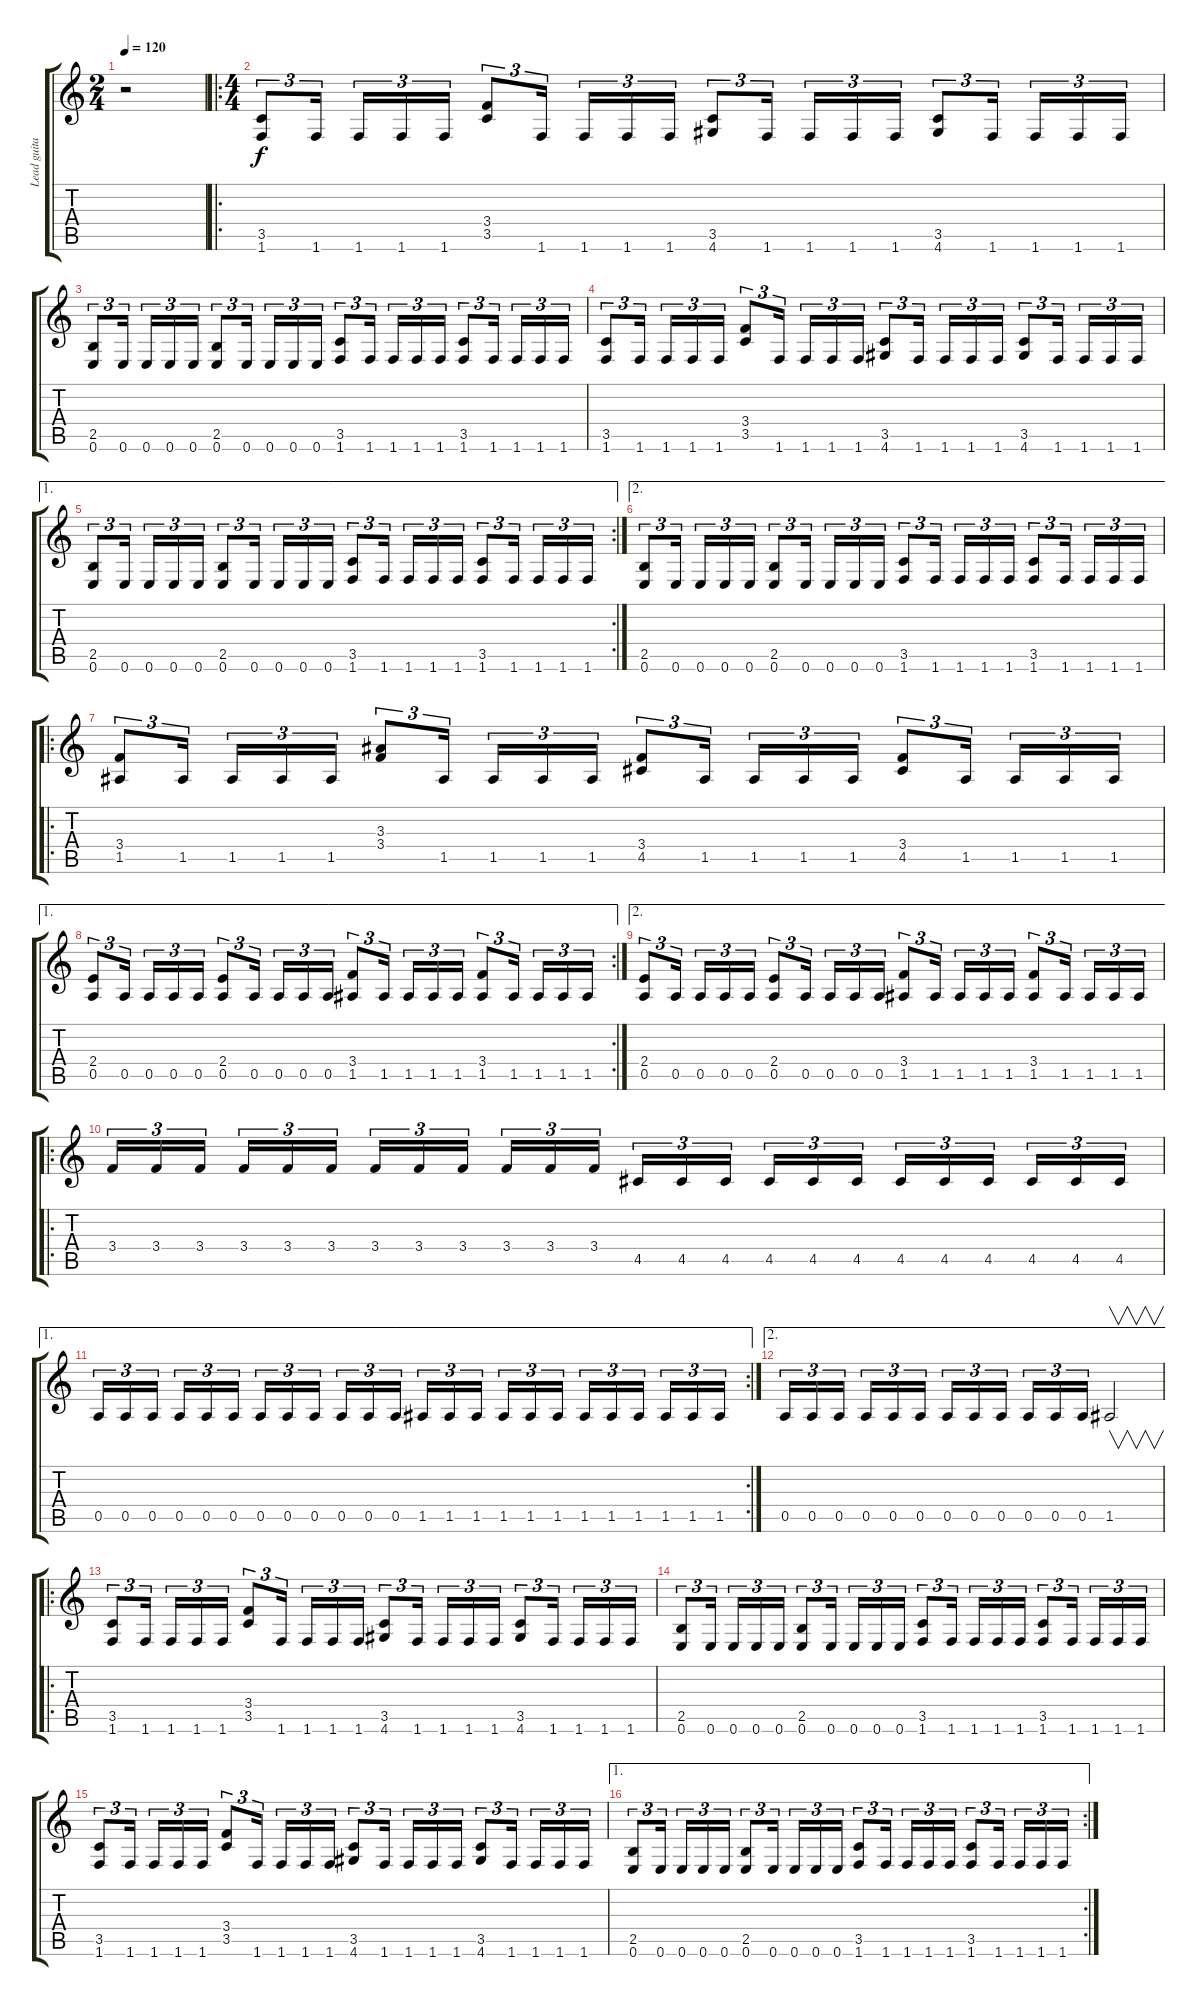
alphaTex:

\track ("Lead guitar" "Lead guita") {instrument distortionguitar}
\staff {score tabs}
\tuning (E4 B3 G3 D3 A2 E2) {hide}
\ts (2 4)
\tempo 120
\clef g2
\ks c
r.2{dy f instrument distortionguitar} |
\ro
\ts (4 4)
(3.5 1.6).8{tu (3 2)} 1.6.16{tu (3 2)} 1.6.16{tu (3 2)} 1.6.16{tu (3 2)} 1.6.16{tu (3 2)} (3.4 3.5).8{tu (3 2)} 1.6.16{tu (3 2)} 1.6.16{tu (3 2)} 1.6.16{tu (3 2)} 1.6.16{tu (3 2)} (3.5 4.6).8{tu (3 2)} 1.6.16{tu (3 2)} 1.6.16{tu (3 2)} 1.6.16{tu (3 2)} 1.6.16{tu (3 2)} (3.5 4.6).8{tu (3 2)} 1.6.16{tu (3 2)} 1.6.16{tu (3 2)} 1.6.16{tu (3 2)} 1.6.16{tu (3 2)} |
(2.5 0.6).8{tu (3 2)} 0.6.16{tu (3 2)} 0.6.16{tu (3 2)} 0.6.16{tu (3 2)} 0.6.16{tu (3 2)} (2.5 0.6).8{tu (3 2)} 0.6.16{tu (3 2)} 0.6.16{tu (3 2)} 0.6.16{tu (3 2)} 0.6.16{tu (3 2)} (3.5 1.6).8{tu (3 2)} 1.6.16{tu (3 2)} 1.6.16{tu (3 2)} 1.6.16{tu (3 2)} 1.6.16{tu (3 2)} (3.5 1.6).8{tu (3 2)} 1.6.16{tu (3 2)} 1.6.16{tu (3 2)} 1.6.16{tu (3 2)} 1.6.16{tu (3 2)} |
(3.5 1.6).8{tu (3 2)} 1.6.16{tu (3 2)} 1.6.16{tu (3 2)} 1.6.16{tu (3 2)} 1.6.16{tu (3 2)} (3.4 3.5).8{tu (3 2)} 1.6.16{tu (3 2)} 1.6.16{tu (3 2)} 1.6.16{tu (3 2)} 1.6.16{tu (3 2)} (3.5 4.6).8{tu (3 2)} 1.6.16{tu (3 2)} 1.6.16{tu (3 2)} 1.6.16{tu (3 2)} 1.6.16{tu (3 2)} (3.5 4.6).8{tu (3 2)} 1.6.16{tu (3 2)} 1.6.16{tu (3 2)} 1.6.16{tu (3 2)} 1.6.16{tu (3 2)} |
\ae 1
\rc 2
(2.5 0.6).8{tu (3 2)} 0.6.16{tu (3 2)} 0.6.16{tu (3 2)} 0.6.16{tu (3 2)} 0.6.16{tu (3 2)} (2.5 0.6).8{tu (3 2)} 0.6.16{tu (3 2)} 0.6.16{tu (3 2)} 0.6.16{tu (3 2)} 0.6.16{tu (3 2)} (3.5 1.6).8{tu (3 2)} 1.6.16{tu (3 2)} 1.6.16{tu (3 2)} 1.6.16{tu (3 2)} 1.6.16{tu (3 2)} (3.5 1.6).8{tu (3 2)} 1.6.16{tu (3 2)} 1.6.16{tu (3 2)} 1.6.16{tu (3 2)} 1.6.16{tu (3 2)} |
\ae 2
(2.5 0.6).8{tu (3 2)} 0.6.16{tu (3 2)} 0.6.16{tu (3 2)} 0.6.16{tu (3 2)} 0.6.16{tu (3 2)} (2.5 0.6).8{tu (3 2)} 0.6.16{tu (3 2)} 0.6.16{tu (3 2)} 0.6.16{tu (3 2)} 0.6.16{tu (3 2)} (3.5 1.6).8{tu (3 2)} 1.6.16{tu (3 2)} 1.6.16{tu (3 2)} 1.6.16{tu (3 2)} 1.6.16{tu (3 2)} (3.5 1.6).8{tu (3 2)} 1.6.16{tu (3 2)} 1.6.16{tu (3 2)} 1.6.16{tu (3 2)} 1.6.16{tu (3 2)} |
\ro
(3.4 1.5).8{tu (3 2)} 1.5.16{tu (3 2)} 1.5.16{tu (3 2)} 1.5.16{tu (3 2)} 1.5.16{tu (3 2)} (3.3 3.4).8{tu (3 2)} 1.5.16{tu (3 2)} 1.5.16{tu (3 2)} 1.5.16{tu (3 2)} 1.5.16{tu (3 2)} (3.4 4.5).8{tu (3 2)} 1.5.16{tu (3 2)} 1.5.16{tu (3 2)} 1.5.16{tu (3 2)} 1.5.16{tu (3 2)} (3.4 4.5).8{tu (3 2)} 1.5.16{tu (3 2)} 1.5.16{tu (3 2)} 1.5.16{tu (3 2)} 1.5.16{tu (3 2)} |
\ae 1
\rc 2
(2.4 0.5).8{tu (3 2)} 0.5.16{tu (3 2)} 0.5.16{tu (3 2)} 0.5.16{tu (3 2)} 0.5.16{tu (3 2)} (2.4 0.5).8{tu (3 2)} 0.5.16{tu (3 2)} 0.5.16{tu (3 2)} 0.5.16{tu (3 2)} 0.5.16{tu (3 2)} (3.4 1.5).8{tu (3 2)} 1.5.16{tu (3 2)} 1.5.16{tu (3 2)} 1.5.16{tu (3 2)} 1.5.16{tu (3 2)} (3.4 1.5).8{tu (3 2)} 1.5.16{tu (3 2)} 1.5.16{tu (3 2)} 1.5.16{tu (3 2)} 1.5.16{tu (3 2)} |
\ae 2
(2.4 0.5).8{tu (3 2)} 0.5.16{tu (3 2)} 0.5.16{tu (3 2)} 0.5.16{tu (3 2)} 0.5.16{tu (3 2)} (2.4 0.5).8{tu (3 2)} 0.5.16{tu (3 2)} 0.5.16{tu (3 2)} 0.5.16{tu (3 2)} 0.5.16{tu (3 2)} (3.4 1.5).8{tu (3 2)} 1.5.16{tu (3 2)} 1.5.16{tu (3 2)} 1.5.16{tu (3 2)} 1.5.16{tu (3 2)} (3.4 1.5).8{tu (3 2)} 1.5.16{tu (3 2)} 1.5.16{tu (3 2)} 1.5.16{tu (3 2)} 1.5.16{tu (3 2)} |
\ro
3.4.16{tu (3 2)} 3.4.16{tu (3 2)} 3.4.16{tu (3 2)} 3.4.16{tu (3 2)} 3.4.16{tu (3 2)} 3.4.16{tu (3 2)} 3.4.16{tu (3 2)} 3.4.16{tu (3 2)} 3.4.16{tu (3 2)} 3.4.16{tu (3 2)} 3.4.16{tu (3 2)} 3.4.16{tu (3 2)} 4.5.16{tu (3 2)} 4.5.16{tu (3 2)} 4.5.16{tu (3 2)} 4.5.16{tu (3 2)} 4.5.16{tu (3 2)} 4.5.16{tu (3 2)} 4.5.16{tu (3 2)} 4.5.16{tu (3 2)} 4.5.16{tu (3 2)} 4.5.16{tu (3 2)} 4.5.16{tu (3 2)} 4.5.16{tu (3 2)} |
\ae 1
\rc 2
0.5.16{tu (3 2)} 0.5.16{tu (3 2)} 0.5.16{tu (3 2)} 0.5.16{tu (3 2)} 0.5.16{tu (3 2)} 0.5.16{tu (3 2)} 0.5.16{tu (3 2)} 0.5.16{tu (3 2)} 0.5.16{tu (3 2)} 0.5.16{tu (3 2)} 0.5.16{tu (3 2)} 0.5.16{tu (3 2)} 1.5.16{tu (3 2)} 1.5.16{tu (3 2)} 1.5.16{tu (3 2)} 1.5.16{tu (3 2)} 1.5.16{tu (3 2)} 1.5.16{tu (3 2)} 1.5.16{tu (3 2)} 1.5.16{tu (3 2)} 1.5.16{tu (3 2)} 1.5.16{tu (3 2)} 1.5.16{tu (3 2)} 1.5.16{tu (3 2)} |
\ae 2
0.5.16{tu (3 2)} 0.5.16{tu (3 2)} 0.5.16{tu (3 2)} 0.5.16{tu (3 2)} 0.5.16{tu (3 2)} 0.5.16{tu (3 2)} 0.5.16{tu (3 2)} 0.5.16{tu (3 2)} 0.5.16{tu (3 2)} 0.5.16{tu (3 2)} 0.5.16{tu (3 2)} 0.5.16{tu (3 2)} 1.5.2{v instrument guitarharmonics} |
\ro
(3.5 1.6).8{tu (3 2) instrument distortionguitar} 1.6.16{tu (3 2)} 1.6.16{tu (3 2)} 1.6.16{tu (3 2)} 1.6.16{tu (3 2)} (3.4 3.5).8{tu (3 2)} 1.6.16{tu (3 2)} 1.6.16{tu (3 2)} 1.6.16{tu (3 2)} 1.6.16{tu (3 2)} (3.5 4.6).8{tu (3 2)} 1.6.16{tu (3 2)} 1.6.16{tu (3 2)} 1.6.16{tu (3 2)} 1.6.16{tu (3 2)} (3.5 4.6).8{tu (3 2)} 1.6.16{tu (3 2)} 1.6.16{tu (3 2)} 1.6.16{tu (3 2)} 1.6.16{tu (3 2)} |
(2.5 0.6).8{tu (3 2)} 0.6.16{tu (3 2)} 0.6.16{tu (3 2)} 0.6.16{tu (3 2)} 0.6.16{tu (3 2)} (2.5 0.6).8{tu (3 2)} 0.6.16{tu (3 2)} 0.6.16{tu (3 2)} 0.6.16{tu (3 2)} 0.6.16{tu (3 2)} (3.5 1.6).8{tu (3 2)} 1.6.16{tu (3 2)} 1.6.16{tu (3 2)} 1.6.16{tu (3 2)} 1.6.16{tu (3 2)} (3.5 1.6).8{tu (3 2)} 1.6.16{tu (3 2)} 1.6.16{tu (3 2)} 1.6.16{tu (3 2)} 1.6.16{tu (3 2)} |
(3.5 1.6).8{tu (3 2)} 1.6.16{tu (3 2)} 1.6.16{tu (3 2)} 1.6.16{tu (3 2)} 1.6.16{tu (3 2)} (3.4 3.5).8{tu (3 2)} 1.6.16{tu (3 2)} 1.6.16{tu (3 2)} 1.6.16{tu (3 2)} 1.6.16{tu (3 2)} (3.5 4.6).8{tu (3 2)} 1.6.16{tu (3 2)} 1.6.16{tu (3 2)} 1.6.16{tu (3 2)} 1.6.16{tu (3 2)} (3.5 4.6).8{tu (3 2)} 1.6.16{tu (3 2)} 1.6.16{tu (3 2)} 1.6.16{tu (3 2)} 1.6.16{tu (3 2)} |
\ae 1
\rc 2
(2.5 0.6).8{tu (3 2)} 0.6.16{tu (3 2)} 0.6.16{tu (3 2)} 0.6.16{tu (3 2)} 0.6.16{tu (3 2)} (2.5 0.6).8{tu (3 2)} 0.6.16{tu (3 2)} 0.6.16{tu (3 2)} 0.6.16{tu (3 2)} 0.6.16{tu (3 2)} (3.5 1.6).8{tu (3 2)} 1.6.16{tu (3 2)} 1.6.16{tu (3 2)} 1.6.16{tu (3 2)} 1.6.16{tu (3 2)} (3.5 1.6).8{tu (3 2)} 1.6.16{tu (3 2)} 1.6.16{tu (3 2)} 1.6.16{tu (3 2)} 1.6.16{tu (3 2)}
